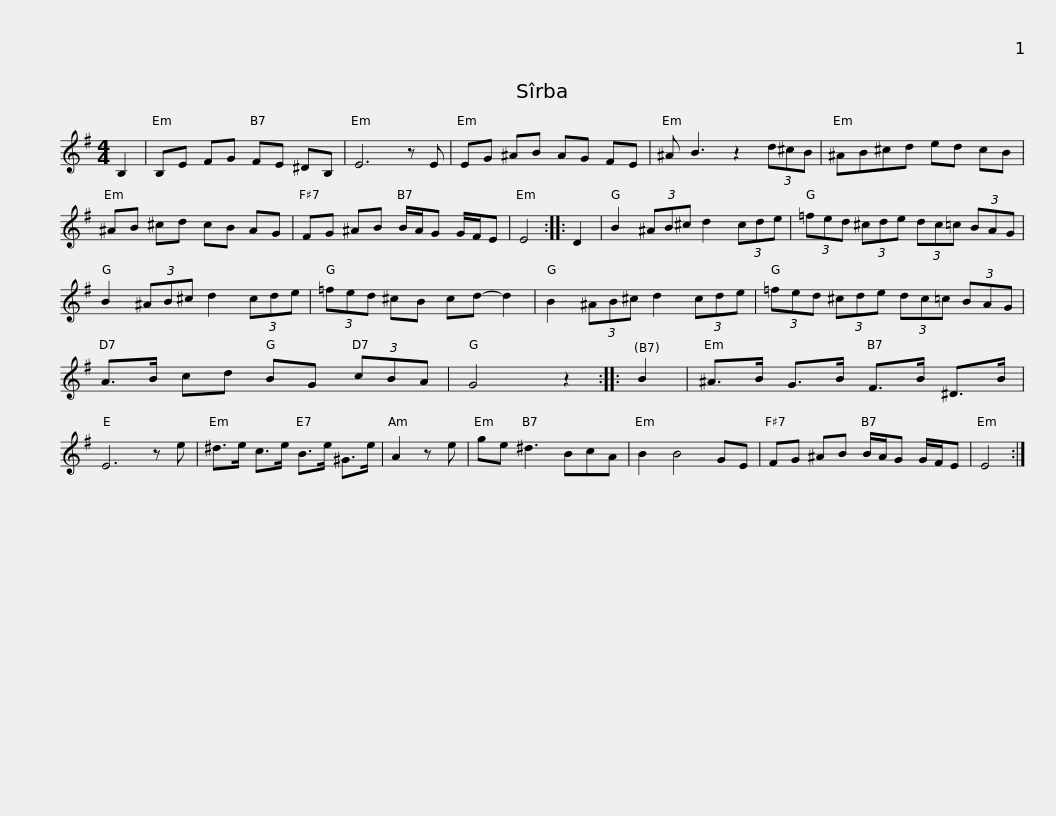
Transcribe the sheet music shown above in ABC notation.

X:1
L:1/8
M:4/4
I:linebreak $
K:Emin
V:1 treble
V:1
 B,2 | B,E FG FE ^DB, | E6 z E | EG ^AB AG FE | ^A B3 z2 (3d^cB | %5
 ^AB^cd ed cB |$ ^AB ^cd cB AG | FG ^AB B/A/G G/F/E | E4 :: D2 | %10
 B2 (3^AB^c d2 (3cde |$ (3=fed (3^cde (3dc=c (3BAG | B2 (3^AB^c d2 (3cde | (3=fed ^cB cd- d2 | B2 (3^AB^c d2 (3cde |$ %15
 (3=fed (3^cde (3dc=c (3BAG | A>B cd BG (3cBA | G4 z2 :: B2 | ^A>B G>B F>B ^D>B | %20
 E6 z e |$ ^d>e c>e B>e ^G>e | A2 z e | ge ^d3 BcA | B2 B4 GE | %25
 FG ^AB B/A/G G/F/E | E4 :| %27
